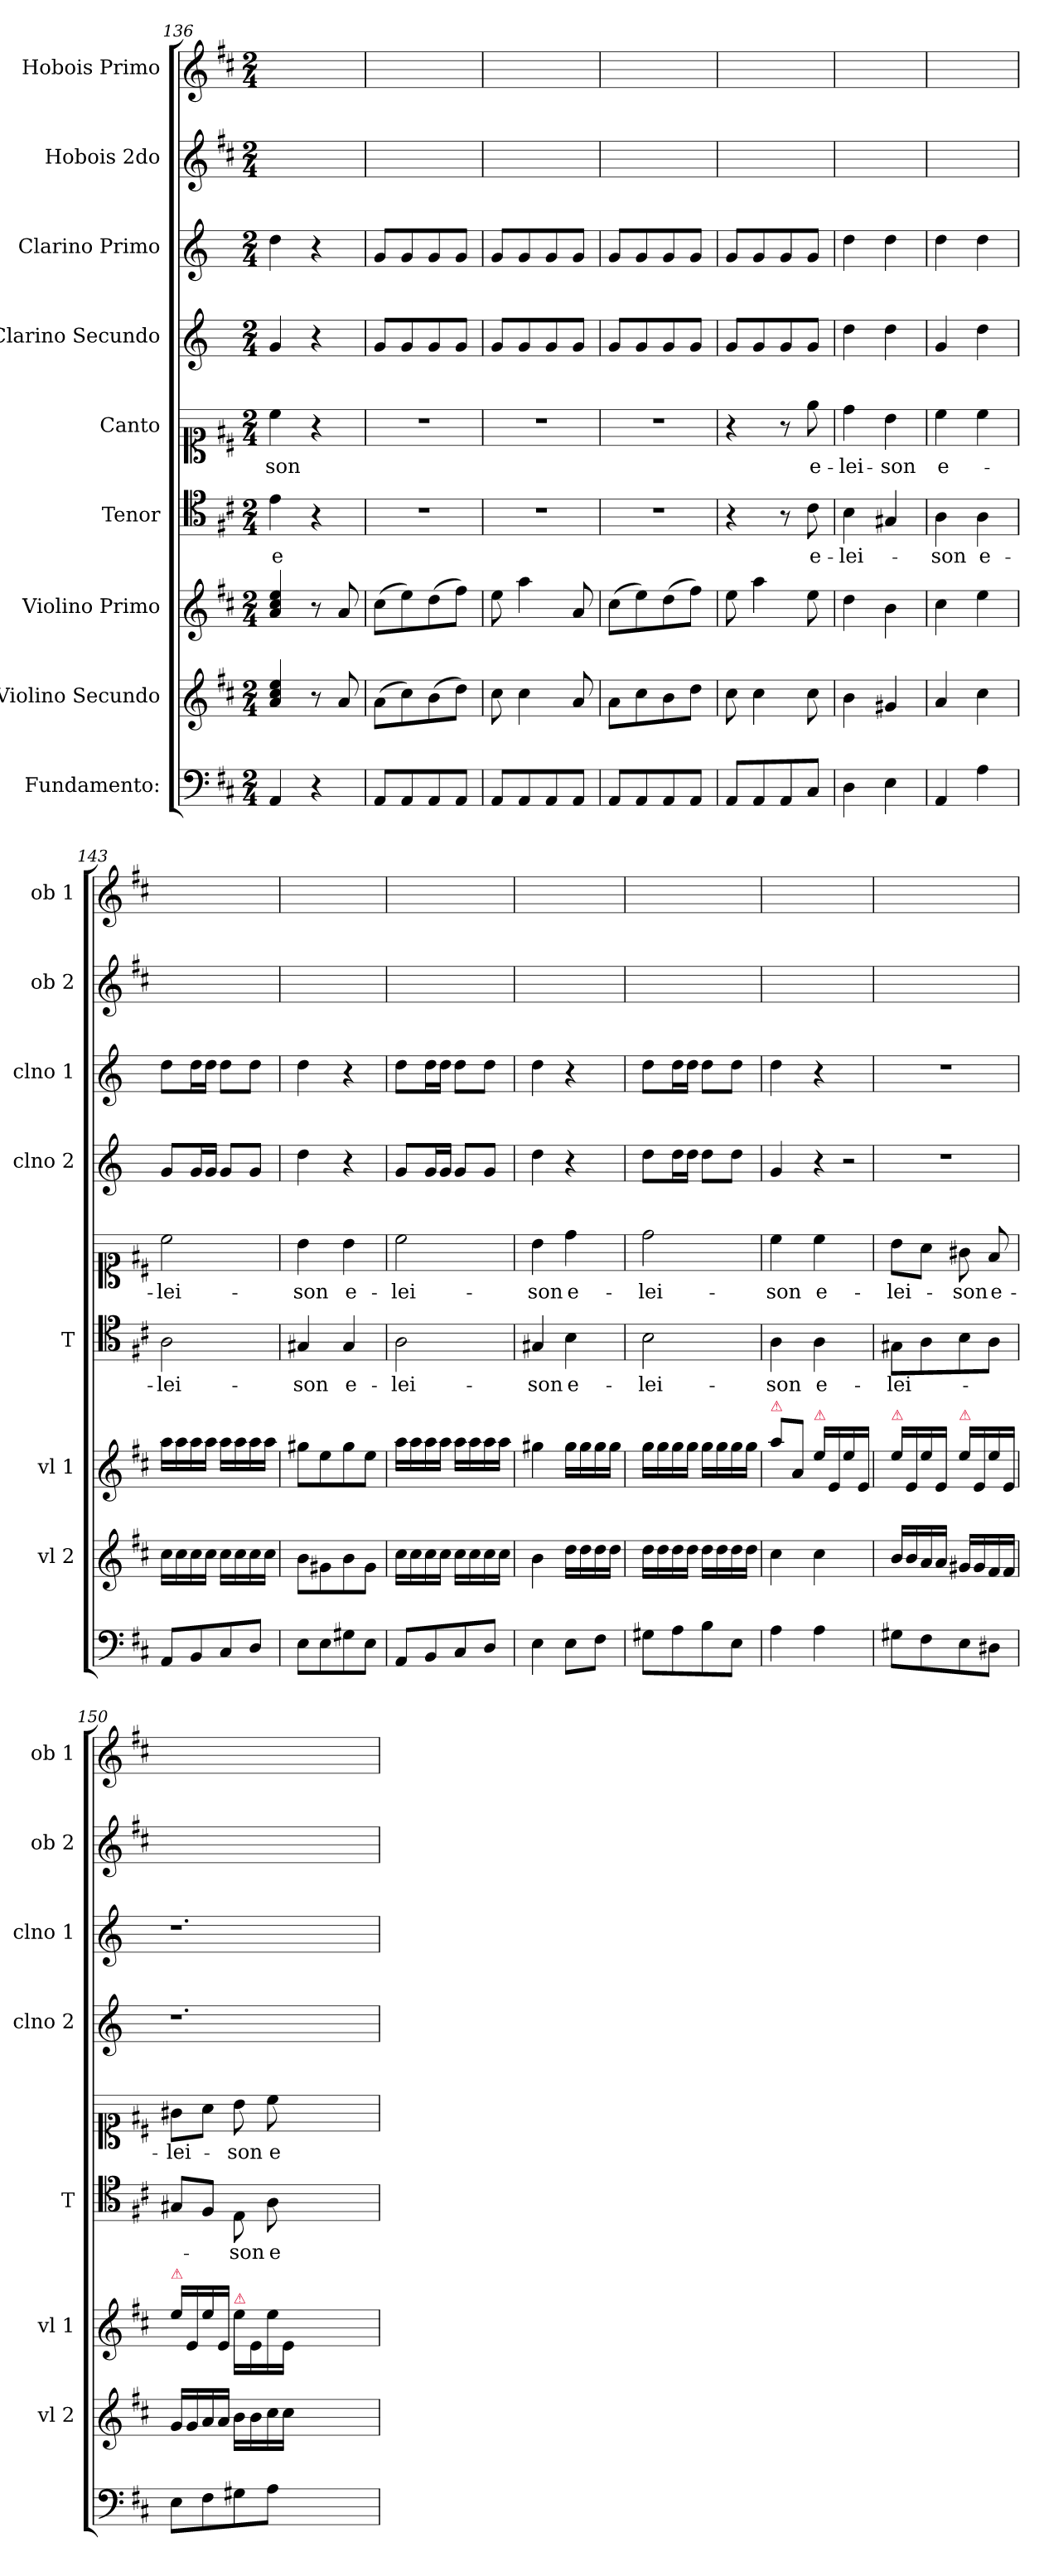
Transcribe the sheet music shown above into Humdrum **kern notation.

**kern	**kern	**kern	**kern	**text	**kern	**text	**kern	**kern	**kern	**kern
*part9	*part8	*part7	*part6	*part6	*part5	*part5	*part4	*part3	*part2	*part1
*staff9	*staff8	*staff7	*staff6	*staff6	*staff5	*staff5	*staff4	*staff3	*staff2	*staff1
*I"Fundamento:	*I"Violino Secundo	*I"Violino Primo	*I"Tenor	*	*I"Canto	*	*I"Clarino Secundo	*I"Clarino Primo	*I"Hobois 2do	*I"Hobois Primo
*	*I'vl 2	*I'vl 1	*I'T	*	*	*	*I'clno 2	*I'clno 1	*I'ob 2	*I'ob 1
*clefF4	*clefG2	*clefG2	*clefC4	*	*clefC1	*	*clefG2	*clefG2	*clefG2	*clefG2
*	*	*	*	*	*	*	*ITrd-1c-2	*ITrd-1c-2	*	*
*k[f#c#]	*k[f#c#]	*k[f#c#]	*k[f#c#]	*	*k[f#c#]	*	*k[f#c#]	*k[f#c#]	*k[f#c#]	*k[f#c#]
*M2/4	*M2/4	*M2/4	*M2/4	*	*M2/4	*	*M2/4	*M2/4	*M2/4	*M2/4
=136	=136	=136	=136	=136	=136	=136	=136	=136	=136	=136
4AA/	4a/ 4cc#/ 4ee/	4a/ 4cc#/ 4ee/	4e\	-e	4cc#\	-son	4a/	4ee\	2ryy	2ryy
4r	8r	8r	4r	.	4r	.	4r	4r	.	.
.	8a/	8a/	.	.	.	.	.	.	.	.
=137	=137	=137	=137	=137	=137	=137	=137	=137	=137	=137
8AA/L	(8a\L	(8cc#\L	2r	.	2r	.	8a/L	8a/L	2ryy	2ryy
8AA/	8cc#\)	8ee\)	.	.	.	.	8a/	8a/	.	.
8AA/	(8b\	(8dd\	.	.	.	.	8a/	8a/	.	.
8AA/J	8dd\J)	8ff#\J)	.	.	.	.	8a/J	8a/J	.	.
=138	=138	=138	=138	=138	=138	=138	=138	=138	=138	=138
8AA/L	8cc#\	8ee\	2r	.	2r	.	8a/L	8a/L	2ryy	2ryy
8AA/	4cc#\	4aa\	.	.	.	.	8a/	8a/	.	.
8AA/	.	.	.	.	.	.	8a/	8a/	.	.
8AA/J	8a/	8a/	.	.	.	.	8a/J	8a/J	.	.
=139	=139	=139	=139	=139	=139	=139	=139	=139	=139	=139
8AA/L	8a\L	(8cc#\L	2r	.	2r	.	8a/L	8a/L	2ryy	2ryy
8AA/	8cc#\	8ee\)	.	.	.	.	8a/	8a/	.	.
8AA/	8b\	(8dd\	.	.	.	.	8a/	8a/	.	.
8AA/J	8dd\J	8ff#\J)	.	.	.	.	8a/J	8a/J	.	.
=140	=140	=140	=140	=140	=140	=140	=140	=140	=140	=140
8AA/L	8cc#\	8ee\	4r	.	4r	.	8a/L	8a/L	2ryy	2ryy
8AA/	4cc#\	4aa\	.	.	.	.	8a/	8a/	.	.
8AA/	.	.	8r	.	8r	.	8a/	8a/	.	.
8C#/J	8cc#\	8ee\	8c#\	e-	8ee\	e-	8a/J	8a/J	.	.
=141	=141	=141	=141	=141	=141	=141	=141	=141	=141	=141
4D\	4b\	4dd\	4B\	-lei-	4dd\	-lei-	4ee\	4ee\	2ryy	2ryy
4E\	4g#X/	4b\	4G#X/	.	4b\	-son	4ee\	4ee\	.	.
=142	=142	=142	=142	=142	=142	=142	=142	=142	=142	=142
4AA/	4a/	4cc#\	4A\	-son	4cc#\	e-	4a/	4ee\	2ryy	2ryy
4A\	4cc#\	4ee\	4A\	e-	4cc#\	.	4ee\	4ee\	.	.
=143	=143	=143	=143	=143	=143	=143	=143	=143	=143	=143
8AA/L	16cc#\LL	16aa\LL	2A\	-lei-	2cc#\	-lei-	8a/L	8ee\L	2ryy	2ryy
.	16cc#\	16aa\	.	.	.	.	.	.	.	.
8BB/	16cc#\	16aa\	.	.	.	.	16a/L	16ee\L	.	.
.	16cc#\JJ	16aa\JJ	.	.	.	.	16a/JJ	16ee\JJ	.	.
8C#/	16cc#\LL	16aa\LL	.	.	.	.	8a/L	8ee\L	.	.
.	16cc#\	16aa\	.	.	.	.	.	.	.	.
8D/J	16cc#\	16aa\	.	.	.	.	8a/J	8ee\J	.	.
.	16cc#\JJ	16aa\JJ	.	.	.	.	.	.	.	.
=144	=144	=144	=144	=144	=144	=144	=144	=144	=144	=144
8E\L	8b\L	8gg#X\L	4G#X/	-son	4b\	-son	4ee\	4ee\	2ryy	2ryy
8E\	8g#X\	8ee\	.	.	.	.	.	.	.	.
8G#X\	8b\	8gg#\	4G#/	e-	4b\	e-	4r	4r	.	.
8E\J	8g#\J	8ee\J	.	.	.	.	.	.	.	.
=145	=145	=145	=145	=145	=145	=145	=145	=145	=145	=145
8AA/L	16cc#\LL	16aa\LL	2A\	-lei-	2cc#\	-lei-	8a/L	8ee\L	2ryy	2ryy
.	16cc#\	16aa\	.	.	.	.	.	.	.	.
8BB/	16cc#\	16aa\	.	.	.	.	16a/L	16ee\L	.	.
.	16cc#\JJ	16aa\JJ	.	.	.	.	16a/JJ	16ee\JJ	.	.
8C#/	16cc#\LL	16aa\LL	.	.	.	.	8a/L	8ee\L	.	.
.	16cc#\	16aa\	.	.	.	.	.	.	.	.
8D/J	16cc#\	16aa\	.	.	.	.	8a/J	8ee\J	.	.
.	16cc#\JJ	16aa\JJ	.	.	.	.	.	.	.	.
=146	=146	=146	=146	=146	=146	=146	=146	=146	=146	=146
4E\	4b\	4gg#X\	4G#X/	-son	4b\	-son	4ee\	4ee\	2ryy	2ryy
8E\L	16dd\LL	16gg#\LL	4B\	e-	4dd\	e-	4r	4r	.	.
.	16dd\	16gg#\	.	.	.	.	.	.	.	.
8F#\J	16dd\	16gg#\	.	.	.	.	.	.	.	.
.	16dd\JJ	16gg#\JJ	.	.	.	.	.	.	.	.
=147	=147	=147	=147	=147	=147	=147	=147	=147	=147	=147
8G#X\L	16dd\LL	16gg\LL	2B\	-lei-	2dd\	-lei-	8ee\L	8ee\L	2ryy	2ryy
.	16dd\	16gg\	.	.	.	.	.	.	.	.
8A\	16dd\	16gg\	.	.	.	.	16ee\L	16ee\L	.	.
.	16dd\JJ	16gg\JJ	.	.	.	.	16ee\JJ	16ee\JJ	.	.
8B\	16dd\LL	16gg\LL	.	.	.	.	8ee\L	8ee\L	.	.
.	16dd\	16gg\	.	.	.	.	.	.	.	.
8E\J	16dd\	16gg\	.	.	.	.	8ee\J	8ee\J	.	.
.	16dd\JJ	16gg\JJ	.	.	.	.	.	.	.	.
=148	=148	=148	=148	=148	=148	=148	=148	=148	=148	=148
!	!	!LO:TX:a:color=crimson:t=⚠	!	!	!	!	!	!	!	!
4A\	4cc#\	8aa\L	4A\	-son	4cc#\	-son	4a/	4ee\	2ryy	2ryy
.	.	8a/J	.	.	.	.	.	.	.	.
!	!	!LO:TX:a:color=crimson:t=⚠	!	!	!	!	!	!	!	!
!	!	!	!	!	!	!	!LO:N:vis=4	!	!	!
4A\	4cc#\	16ee\LL	4A\	e-	4cc#\	e-	8r	4r	.	.
.	.	16e/	.	.	.	.	.	.	.	.
!	!	!	!	!	!	!	!LO:N:vis=2	!	!	!
.	.	16ee\	.	.	.	.	8r	.	.	.
.	.	16e/JJ	.	.	.	.	.	.	.	.
=149	=149	=149	=149	=149	=149	=149	=149	=149	=149	=149
!	!	!LO:TX:a:color=crimson:t=⚠	!	!	!	!	!	!	!	!
8G#X\L	16b/LL	16ee\LL	8G#X\L	-lei-	8b\L	-lei-	2r	2r	2ryy	2ryy
.	16b/	16e/	.	.	.	.	.	.	.	.
8F#\	16a/	16ee\	8A\	.	8a\J	.	.	.	.	.
.	16a/JJ	16e/JJ	.	.	.	.	.	.	.	.
!	!	!LO:TX:a:color=crimson:t=⚠	!	!	!	!	!	!	!	!
8E\	16g#X/LL	16ee\LL	8B\	.	8g#X\	-son	.	.	.	.
.	16g#/	16e/	.	.	.	.	.	.	.	.
8D#X\J	16f#/	16ee\	8A\J	.	8f#/	e-	.	.	.	.
.	16f#/JJ	16e/JJ	.	.	.	.	.	.	.	.
=150	=150	=150	=150	=150	=150	=150	=150	=150	=150	=150
!	!	!LO:TX:a:color=crimson:t=⚠	!	!	!	!	!	!	!	!
8E\L	16g/LL	16ee\LL	8G#X/L	.	8g#X\L	-lei-	1.r	1.r	2ryy	2ryy
.	16g/	16e/	.	.	.	.	.	.	.	.
8F#\	16a/	16ee\	8F#/J	.	8a\J	.	.	.	.	.
.	16a/JJ	16e/JJ	.	.	.	.	.	.	.	.
!	!	!LO:TX:a:color=crimson:t=⚠	!	!	!	!	!	!	!	!
8G#X\	16b\LL	16ee\LL	8E\	-son	8b\	-son	.	.	.	.
.	16b\	16e/	.	.	.	.	.	.	.	.
8A\J	16cc#\	16ee\	8A\	e-	8cc#\	e-	.	.	.	.
.	16cc#\JJ	16e\JJ	.	.	.	.	.	.	.	.
1ryy	1ryy	1ryy	1ryy	.	1ryy	.	.	.	1ryy	1ryy
=	=	=	=	=	=	=	=	=	=	=
*-	*-	*-	*-	*-	*-	*-	*-	*-	*-	*-
